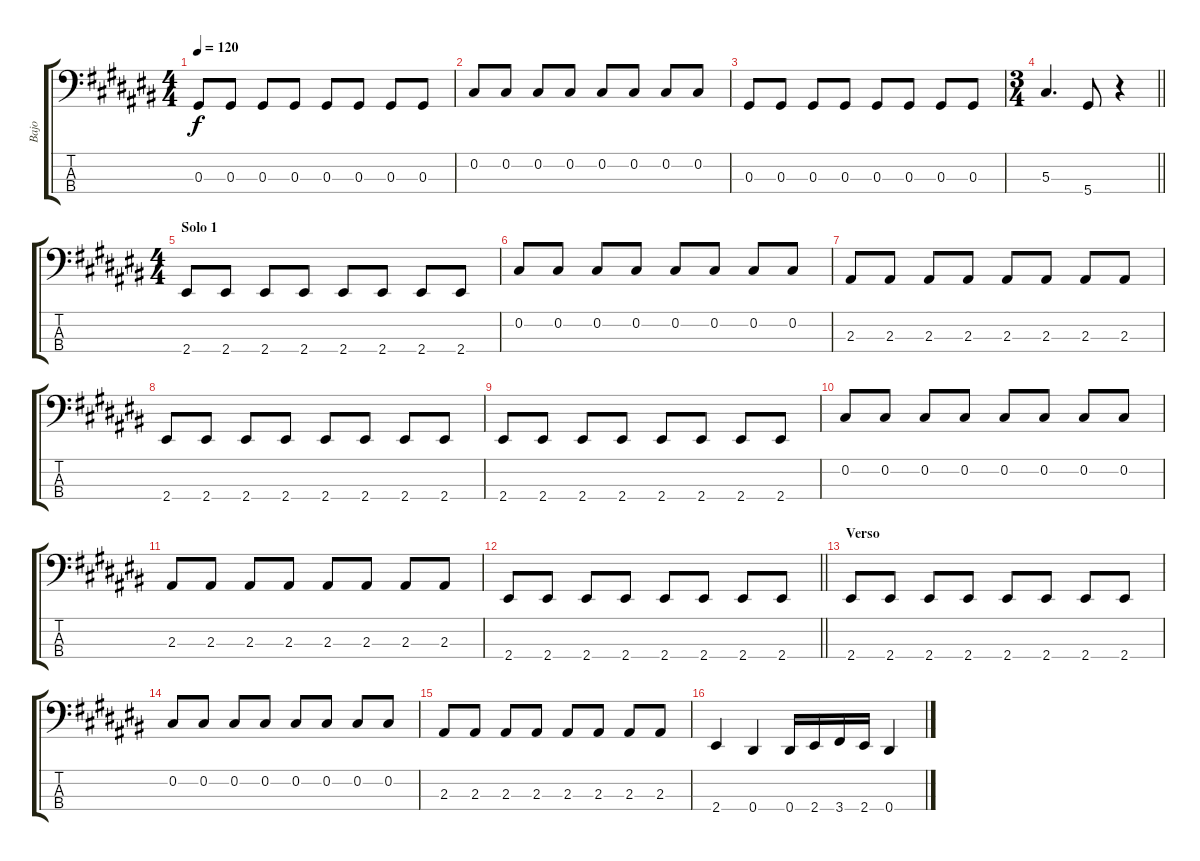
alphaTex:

\track ("Bajo" "Bajo") {instrument electricbassfinger}
\staff {score tabs}
\tuning (Gb2 Db2 Ab1 Eb1) {hide}
\ts (4 4)
\tempo 120
\clef f4
\ks c#
0.3.8{dy f} 0.3.8 0.3.8 0.3.8 0.3.8 0.3.8 0.3.8 0.3.8 |
0.2.8 0.2.8 0.2.8 0.2.8 0.2.8 0.2.8 0.2.8 0.2.8 |
0.3.8 0.3.8 0.3.8 0.3.8 0.3.8 0.3.8 0.3.8 0.3.8 |
\ts (3 4)
\barLineRight lightlight
5.3.4{d} 5.4.8 r.4 |
\ts (4 4)
\section ("" "Solo 1")
2.4.8 2.4.8 2.4.8 2.4.8 2.4.8 2.4.8 2.4.8 2.4.8 |
0.2.8 0.2.8 0.2.8 0.2.8 0.2.8 0.2.8 0.2.8 0.2.8 |
2.3.8 2.3.8 2.3.8 2.3.8 2.3.8 2.3.8 2.3.8 2.3.8 |
2.4.8 2.4.8 2.4.8 2.4.8 2.4.8 2.4.8 2.4.8 2.4.8 |
2.4.8 2.4.8 2.4.8 2.4.8 2.4.8 2.4.8 2.4.8 2.4.8 |
0.2.8 0.2.8 0.2.8 0.2.8 0.2.8 0.2.8 0.2.8 0.2.8 |
2.3.8 2.3.8 2.3.8 2.3.8 2.3.8 2.3.8 2.3.8 2.3.8 |
\barLineRight lightlight
2.4.8 2.4.8 2.4.8 2.4.8 2.4.8 2.4.8 2.4.8 2.4.8 |
\section ("" "Verso")
2.4.8 2.4.8 2.4.8 2.4.8 2.4.8 2.4.8 2.4.8 2.4.8 |
0.2.8 0.2.8 0.2.8 0.2.8 0.2.8 0.2.8 0.2.8 0.2.8 |
2.3.8 2.3.8 2.3.8 2.3.8 2.3.8 2.3.8 2.3.8 2.3.8 |
2.4.4 0.4.4 0.4.16 2.4.16 3.4.16 2.4.16 0.4.4
